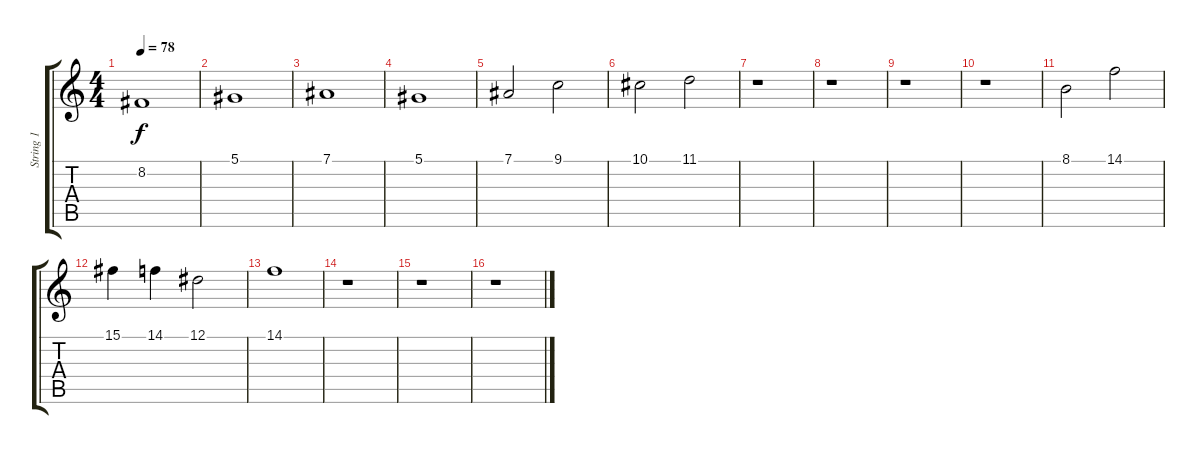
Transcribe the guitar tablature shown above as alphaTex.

\track ("String 1" "String 1") {instrument stringensemble1}
\staff {score tabs}
\tuning (Eb4 Bb3 Gb3 Db3 Ab2 Eb2) {hide}
\ts (4 4)
\tempo 78
\clef g2
\ks c
8.2.1{dy f} |
5.1.1 |
7.1.1 |
5.1.1 |
7.1.2 9.1.2 |
10.1.2 11.1.2 |
r.1 |
r.1 |
r.1 |
r.1 |
8.1.2 14.1.2 |
15.1.4 14.1.4 12.1.2 |
14.1.1 |
r.1 |
r.1 |
r.1
